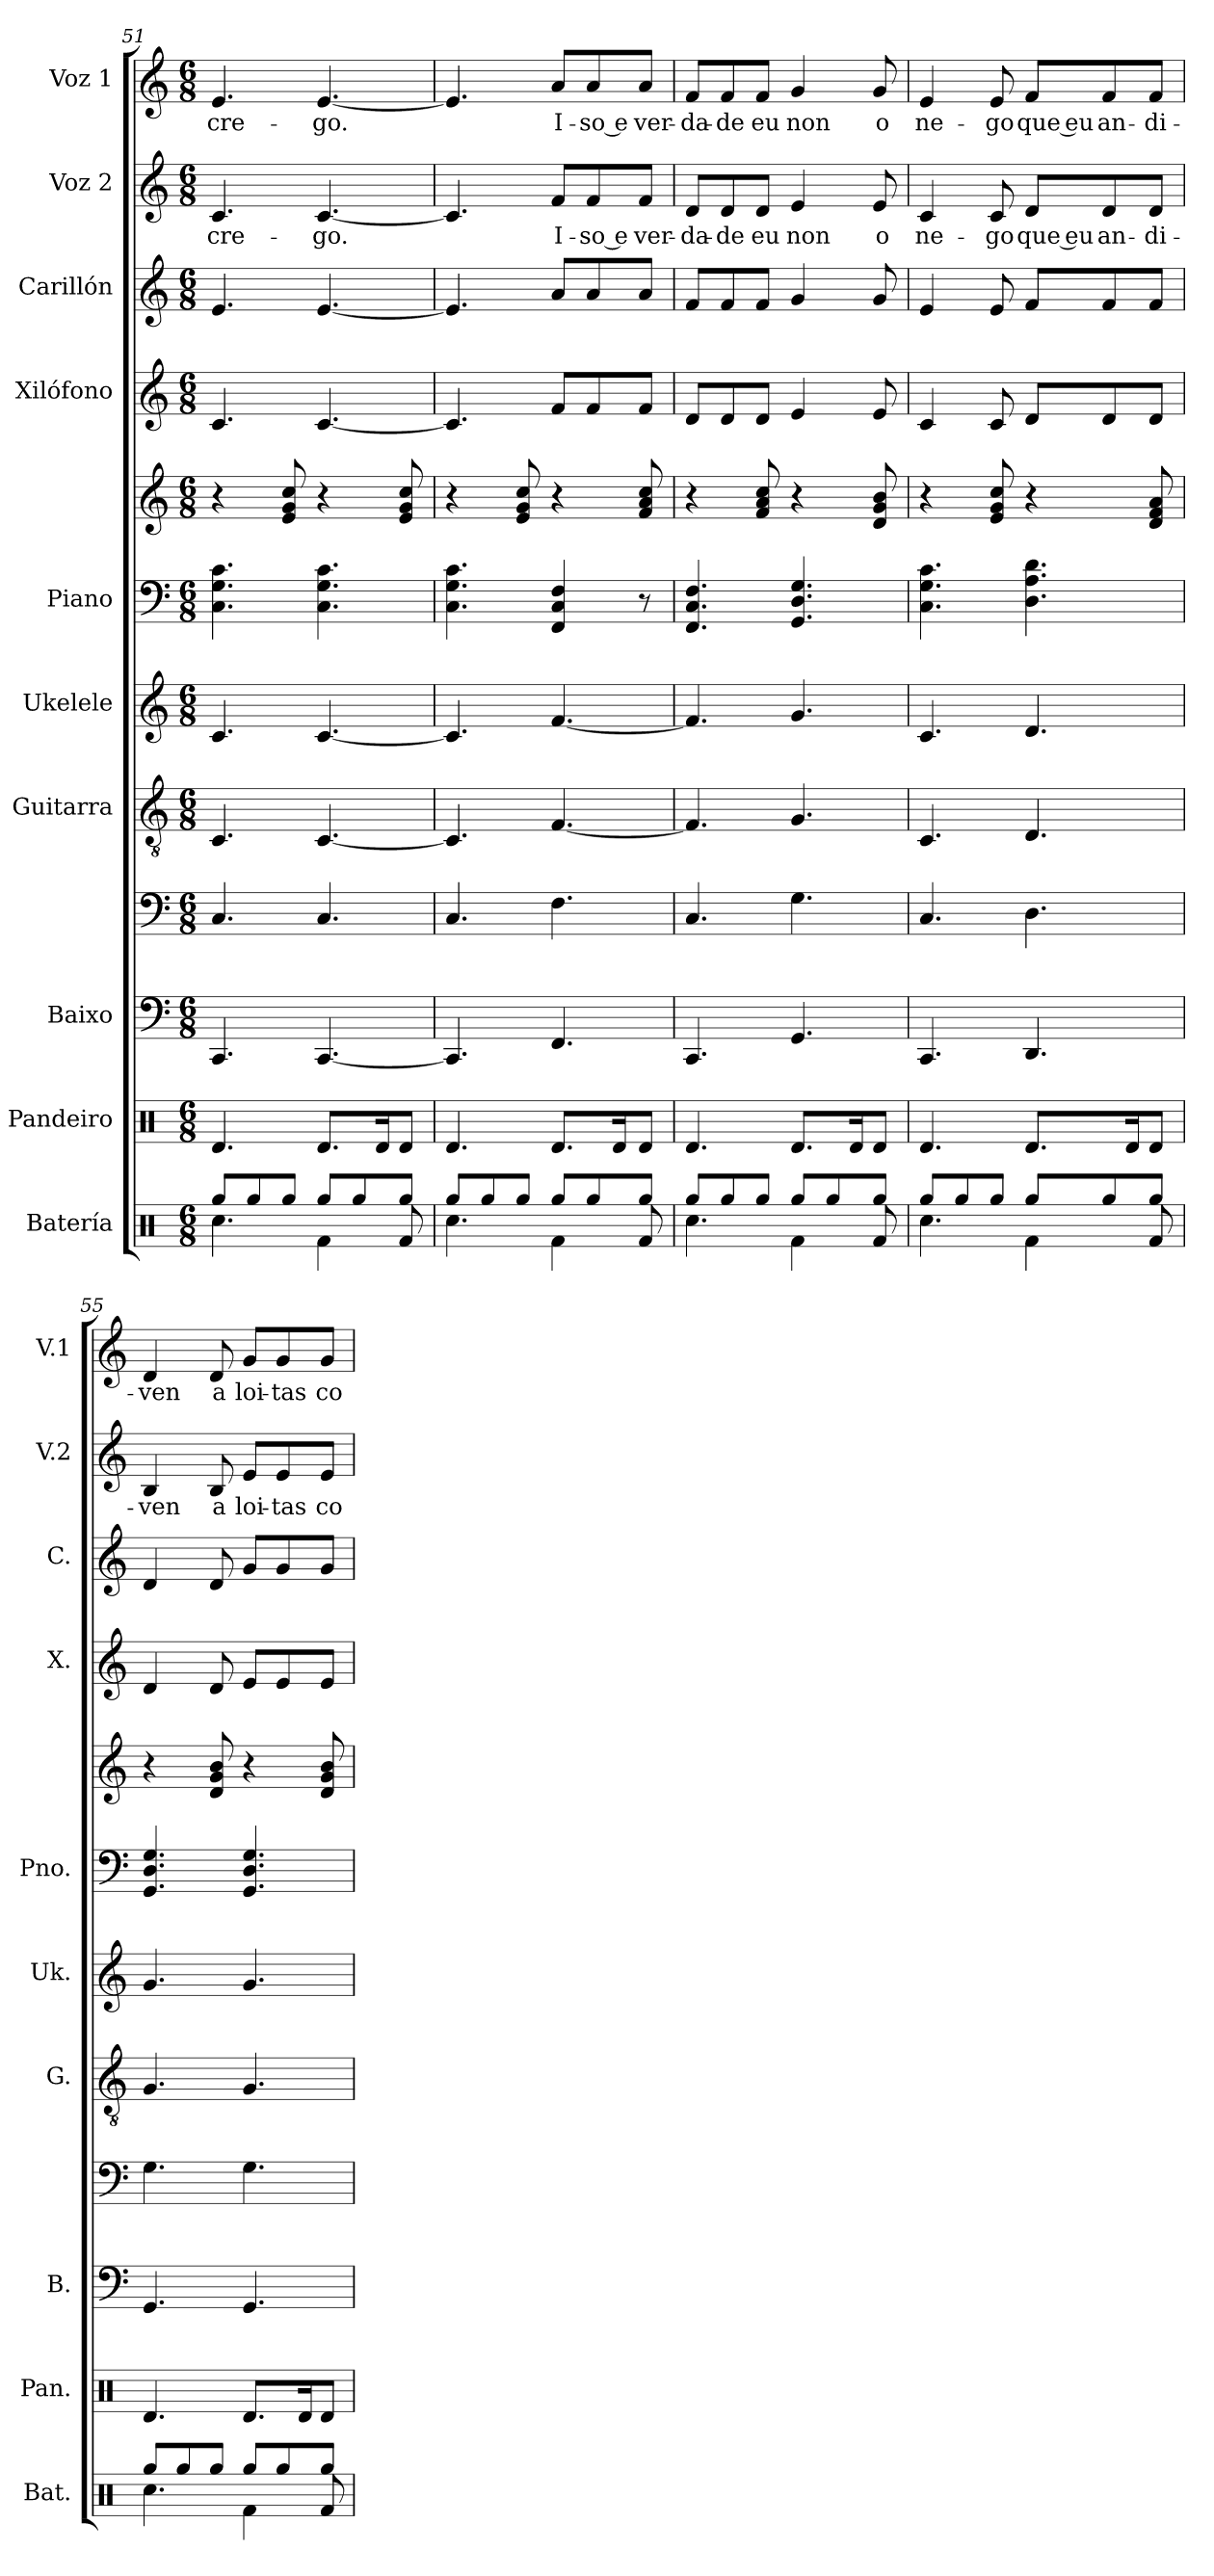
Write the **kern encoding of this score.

**kern	**kern	**kern	**kern	**kern	**kern	**kern	**kern	**kern	**kern	**kern	**text	**kern	**text
*part10	*part9	*part8	*part8	*part7	*part6	*part5	*part5	*part4	*part3	*part2	*part2	*part1	*part1
*staff12	*staff11	*staff10	*staff9	*staff8	*staff7	*staff6	*staff5	*staff4	*staff3	*staff2	*staff2	*staff1	*staff1
*I"Batería	*I"Pandeiro	*I"Baixo	*	*I"Guitarra	*I"Ukelele	*I"Piano	*	*I"Xilófono	*I"Carillón	*I"Voz 2	*	*I"Voz 1	*
*I'Bat.	*I'Pan.	*I'B.	*	*I'G.	*I'Uk.	*I'Pno.	*	*I'X.	*I'C.	*I'V.2	*	*I'V.1	*
*clefX	*clefX	*	*clefF4	*clefGv2	*clefG2	*clefF4	*clefG2	*clefG2	*clefG2	*clefG2	*	*clefG2	*
*	*	*ITrd7c12	*ITrd7c12	*	*	*	*	*ITrd-7c-12	*ITrd-14c-24	*	*	*	*
*k[]	*k[]	*k[]	*k[]	*k[]	*k[]	*k[]	*k[]	*k[]	*k[]	*k[]	*	*k[]	*
*M6/8	*M6/8	*M6/8	*M6/8	*M6/8	*M6/8	*M6/8	*M6/8	*M6/8	*M6/8	*M6/8	*	*M6/8	*
=51	=51	=51	=51	=51	=51	=51	=51	=51	=51	=51	=51	=51	=51
*^	*	*	*	*	*	*	*	*	*	*	*	*	*
!	!	!	!	!	!	!	!	!	!	!	!	!LO:LY:b	!	!LO:LY:b
8Rgg/L	4.Rcc\	4.Rd/	4.CCC	4.CC/	4.C/	4.c/	4.C\ 4.G\ 4.c\	4r	4.cc/	4.eee/	4.c/	cre-	4.e/	cre-
8Rgg/	.	.	.	.	.	.	.	.	.	.	.	.	.	.
8Rgg/J	.	.	.	.	.	.	.	8e/ 8g/ 8cc/	.	.	.	.	.	.
!	!	!	!	!	!	!	!	!	!	!	!	!LO:LY:b	!	!LO:LY:b
8Rgg/L	4Rf\	8.Rd/L	[4.CCC	4.CC/	[4.C/	[4.c/	4.C\ 4.G\ 4.c\	4r	[4.cc/	[4.eee/	[4.c/	-go.	[4.e/	-go.
8Rgg/	.	.	.	.	.	.	.	.	.	.	.	.	.	.
.	.	16Rd/K	.	.	.	.	.	.	.	.	.	.	.	.
8Rgg/J	8Rf/	8Rd/J	.	.	.	.	.	8e/ 8g/ 8cc/	.	.	.	.	.	.
=52	=52	=52	=52	=52	=52	=52	=52	=52	=52	=52	=52	=52	=52	=52
8Rgg/L	4.Rcc\	4.Rd/	4.CCC]	4.CC/	4.C/]	4.c/]	4.C\ 4.G\ 4.c\	4r	4.cc/]	4.eee/]	4.c/]	.	4.e/]	.
8Rgg/	.	.	.	.	.	.	.	.	.	.	.	.	.	.
8Rgg/J	.	.	.	.	.	.	.	8e/ 8g/ 8cc/	.	.	.	.	.	.
!	!	!	!	!	!	!	!	!	!	!	!	!LO:LY:b	!	!LO:LY:b
8Rgg/L	4Rf\	8.Rd/L	4.FFF	4.FF\	[4.F/	[4.f/	4FF/ 4C/ 4F/	4r	8ff/L	8aaa/L	8f/L	I-	8a/L	I-
!	!	!	!	!	!	!	!	!	!	!	!	!LO:LY:b	!	!LO:LY:b
8Rgg/	.	.	.	.	.	.	.	.	8ff/	8aaa/	8f/	so e	8a/	so e
.	.	16Rd/K	.	.	.	.	.	.	.	.	.	.	.	.
!	!	!	!	!	!	!	!	!	!	!	!	!LO:LY:b	!	!LO:LY:b
8Rgg/J	8Rf/	8Rd/J	.	.	.	.	8r	8f/ 8a/ 8cc/	8ff/J	8aaa/J	8f/J	ver-	8a/J	ver-
=53	=53	=53	=53	=53	=53	=53	=53	=53	=53	=53	=53	=53	=53	=53
!	!	!	!	!	!	!	!	!	!	!	!	!LO:LY:b	!	!LO:LY:b
8Rgg/L	4.Rcc\	4.Rd/	4.CCC	4.CC/	4.F/]	4.f/]	4.FF/ 4.C/ 4.F/	4r	8dd/L	8fff/L	8d/L	-da-	8f/L	-da-
!	!	!	!	!	!	!	!	!	!	!	!	!LO:LY:b	!	!LO:LY:b
8Rgg/	.	.	.	.	.	.	.	.	8dd/	8fff/	8d/	-de	8f/	-de
!	!	!	!	!	!	!	!	!	!	!	!	!LO:LY:b	!	!LO:LY:b
8Rgg/J	.	.	.	.	.	.	.	8f/ 8a/ 8cc/	8dd/J	8fff/J	8d/J	eu	8f/J	eu
!	!	!	!	!	!	!	!	!	!	!	!	!LO:LY:b	!	!LO:LY:b
8Rgg/L	4Rf\	8.Rd/L	4.GGG	4.GG\	4.G/	4.g/	4.GG/ 4.D/ 4.G/	4r	4ee/	4ggg/	4e/	non	4g/	non
8Rgg/	.	.	.	.	.	.	.	.	.	.	.	.	.	.
.	.	16Rd/K	.	.	.	.	.	.	.	.	.	.	.	.
!	!	!	!	!	!	!	!	!	!	!	!	!LO:LY:b	!	!LO:LY:b
8Rgg/J	8Rf/	8Rd/J	.	.	.	.	.	8d/ 8g/ 8b/	8ee/	8ggg/	8e/	o	8g/	o
!!LO:PB:g=z
=54	=54	=54	=54	=54	=54	=54	=54	=54	=54	=54	=54	=54	=54	=54
!	!	!	!	!	!	!	!	!	!	!	!	!LO:LY:b	!	!LO:LY:b
8Rgg/L	4.Rcc\	4.Rd/	4.CCC	4.CC/	4.C/	4.c/	4.C\ 4.G\ 4.c\	4r	4cc/	4eee/	4c/	ne-	4e/	ne-
8Rgg/	.	.	.	.	.	.	.	.	.	.	.	.	.	.
!	!	!	!	!	!	!	!	!	!	!	!	!LO:LY:b	!	!LO:LY:b
8Rgg/J	.	.	.	.	.	.	.	8e/ 8g/ 8cc/	8cc/	8eee/	8c/	-go	8e/	-go
!	!	!	!	!	!	!	!	!	!	!	!	!LO:LY:b	!	!LO:LY:b
8Rgg/L	4Rf\	8.Rd/L	4.DDD	4.DD\	4.D/	4.d/	4.D\ 4.A\ 4.d\	4r	8dd/L	8fff/L	8d/L	que eu	8f/L	que eu
!	!	!	!	!	!	!	!	!	!	!	!	!LO:LY:b	!	!LO:LY:b
8Rgg/	.	.	.	.	.	.	.	.	8dd/	8fff/	8d/	an-	8f/	an-
.	.	16Rd/K	.	.	.	.	.	.	.	.	.	.	.	.
!	!	!	!	!	!	!	!	!	!	!	!	!LO:LY:b	!	!LO:LY:b
8Rgg/J	8Rf/	8Rd/J	.	.	.	.	.	8d/ 8f/ 8a/	8dd/J	8fff/J	8d/J	-di-	8f/J	-di-
=55	=55	=55	=55	=55	=55	=55	=55	=55	=55	=55	=55	=55	=55	=55
!	!	!	!	!	!	!	!	!	!	!	!	!LO:LY:b	!	!LO:LY:b
8Rgg/L	4.Rcc\	4.Rd/	4.GGG	4.GG\	4.G/	4.g/	4.GG/ 4.D/ 4.G/	4r	4dd/	4ddd/	4B/	-ven	4d/	-ven
8Rgg/	.	.	.	.	.	.	.	.	.	.	.	.	.	.
!	!	!	!	!	!	!	!	!	!	!	!	!LO:LY:b	!	!LO:LY:b
8Rgg/J	.	.	.	.	.	.	.	8d/ 8g/ 8b/	8dd/	8ddd/	8B/	a	8d/	a
!	!	!	!	!	!	!	!	!	!	!	!	!LO:LY:b	!	!LO:LY:b
8Rgg/L	4Rf\	8.Rd/L	4.GGG	4.GG\	4.G/	4.g/	4.GG/ 4.D/ 4.G/	4r	8ee/L	8ggg/L	8e/L	loi-	8g/L	loi-
!	!	!	!	!	!	!	!	!	!	!	!	!LO:LY:b	!	!LO:LY:b
8Rgg/	.	.	.	.	.	.	.	.	8ee/	8ggg/	8e/	-tas	8g/	-tas
.	.	16Rd/K	.	.	.	.	.	.	.	.	.	.	.	.
!	!	!	!	!	!	!	!	!	!	!	!	!LO:LY:b	!	!LO:LY:b
8Rgg/J	8Rf/	8Rd/J	.	.	.	.	.	8d/ 8g/ 8b/	8ee/J	8ggg/J	8e/J	co	8g/J	co
*v	*v	*	*	*	*	*	*	*	*	*	*	*	*	*
=	=	=	=	=	=	=	=	=	=	=	=	=	=
*-	*-	*-	*-	*-	*-	*-	*-	*-	*-	*-	*-	*-	*-
